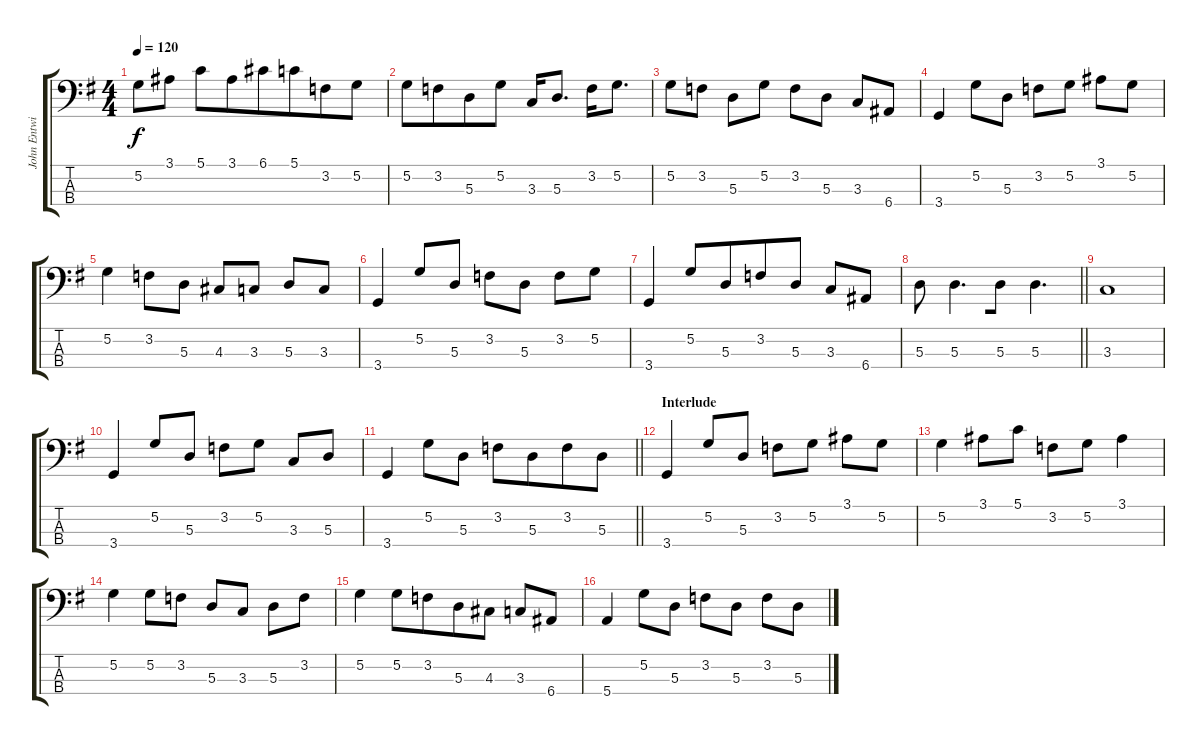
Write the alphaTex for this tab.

\track ("John Entwistle" "John Entwi") {instrument electricbassfinger}
\staff {score tabs}
\tuning (G2 D2 A1 E1) {hide}
\ts (4 4)
\tempo 120
\clef f4
\ks g
5.2.8{dy f} 3.1.8 5.1.8 3.1.8{beam merge} 6.1.8{beam merge} 5.1.8{beam merge} 3.2.8 5.2.8 |
5.2.8 3.2.8{beam merge} 5.3.8 5.2.8 3.3.16{beam merge} 5.3.8{d} 3.2.16 5.2.8{d} |
5.2.8 3.2.8 5.3.8 5.2.8 3.2.8 5.3.8 3.3.8{beam merge} 6.4.8 |
3.4.4 5.2.8 5.3.8 3.2.8 5.2.8 3.1.8{beam merge} 5.2.8 |
5.2.4{beam merge} 3.2.8 5.3.8 4.3.8 3.3.8 5.3.8{beam merge} 3.3.8 |
3.4.4{beam merge} 5.2.8 5.3.8 3.2.8{beam merge} 5.3.8 3.2.8 5.2.8 |
3.4.4{beam merge} 5.2.8 5.3.8{beam merge} 3.2.8 5.3.8 3.3.8 6.4.8 |
\barLineRight lightlight
5.3.8 5.3.4{d beam merge} 5.3.8 5.3.4{d} |
3.3.1 |
3.4.4{beam merge} 5.2.8 5.3.8 3.2.8{beam merge} 5.2.8 3.3.8 5.3.8 |
\barLineRight lightlight
3.4.4 5.2.8{beam merge} 5.3.8 3.2.8 5.3.8{beam merge} 3.2.8 5.3.8 |
\section ("" "Interlude")
3.4.4{beam merge} 5.2.8 5.3.8 3.2.8 5.2.8 3.1.8{beam merge} 5.2.8 |
5.2.4{beam merge} 3.1.8 5.1.8 3.2.8 5.2.8 3.1.4 |
5.2.4{beam merge} 5.2.8{beam merge} 3.2.8 5.3.8 3.3.8 5.3.8 3.2.8 |
5.2.4 5.2.8 3.2.8{beam merge} 5.3.8{beam merge} 4.3.8 3.3.8{beam merge} 6.4.8 |
5.4.4 5.2.8{beam merge} 5.3.8 3.2.8{beam merge} 5.3.8 3.2.8{beam merge} 5.3.8
